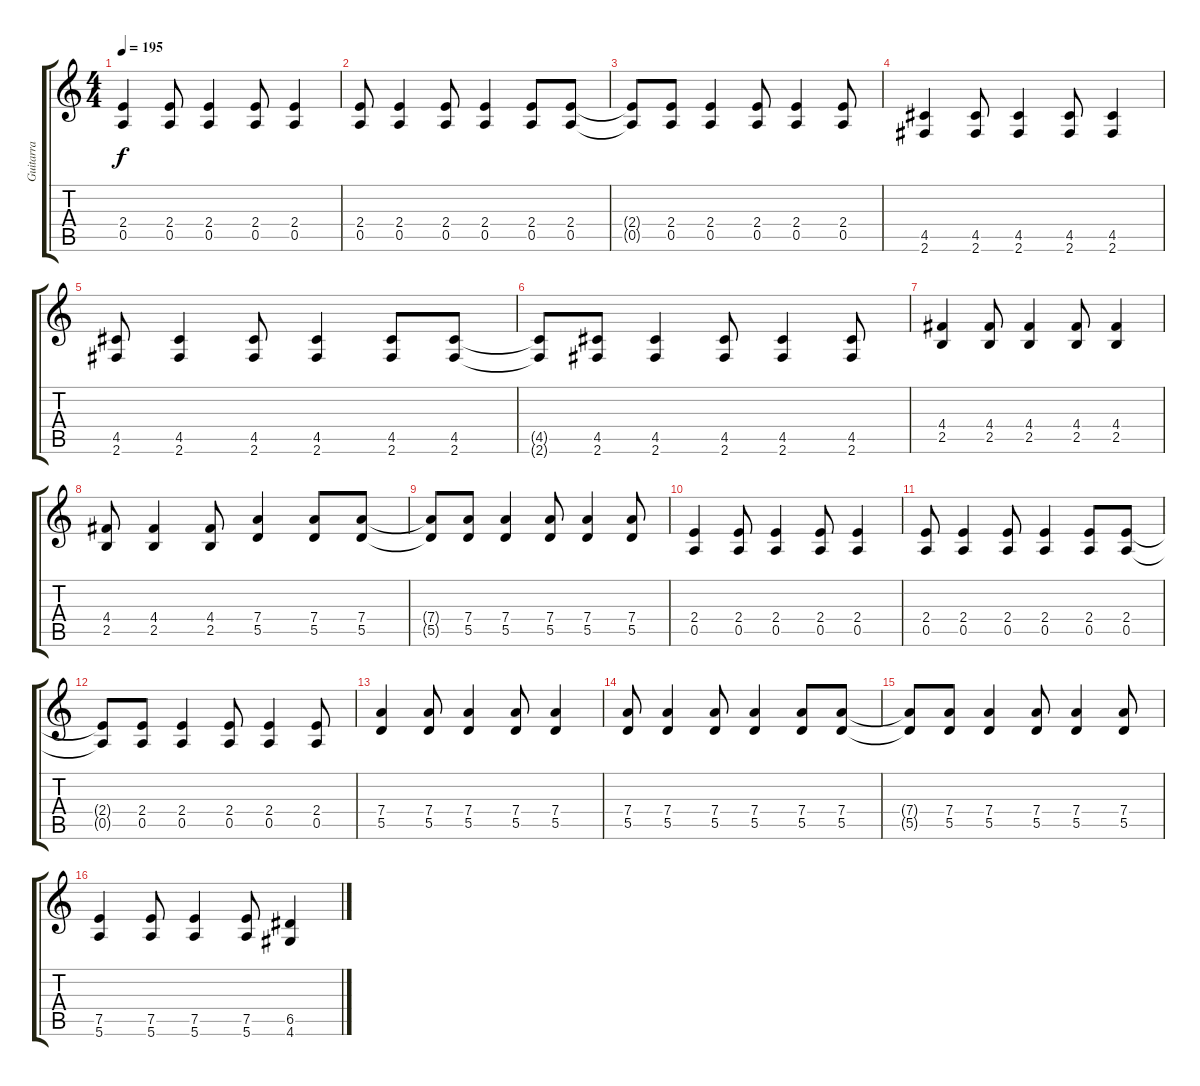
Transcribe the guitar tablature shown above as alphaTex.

\track ("Guitarra" "Guitarra") {instrument distortionguitar}
\staff {score tabs}
\tuning (E4 B3 G3 D3 A2 E2) {hide}
\ts (4 4)
\tempo 195
\clef g2
\ks c
(2.4 0.5).4{dy f} (2.4 0.5).8 (2.4 0.5).4 (2.4 0.5).8 (2.4 0.5).4 |
(2.4 0.5).8 (2.4 0.5).4 (2.4 0.5).8 (2.4 0.5).4 (2.4 0.5).8 (2.4 0.5).8 |
(2.4{t} 0.5{t}).8 (2.4 0.5).8 (2.4 0.5).4 (2.4 0.5).8 (2.4 0.5).4 (2.4 0.5).8 |
(4.5 2.6).4 (4.5 2.6).8 (4.5 2.6).4 (4.5 2.6).8 (4.5 2.6).4 |
(4.5 2.6).8 (4.5 2.6).4 (4.5 2.6).8 (4.5 2.6).4 (4.5 2.6).8 (4.5 2.6).8 |
(4.5{t} 2.6{t}).8 (4.5 2.6).8 (4.5 2.6).4 (4.5 2.6).8 (4.5 2.6).4 (4.5 2.6).8 |
(4.4 2.5).4 (4.4 2.5).8 (4.4 2.5).4 (4.4 2.5).8 (4.4 2.5).4 |
(4.4 2.5).8 (4.4 2.5).4 (4.4 2.5).8 (7.4 5.5).4 (7.4 5.5).8 (7.4 5.5).8 |
(7.4{t} 5.5{t}).8 (7.4 5.5).8 (7.4 5.5).4 (7.4 5.5).8 (7.4 5.5).4 (7.4 5.5).8 |
(2.4 0.5).4 (2.4 0.5).8 (2.4 0.5).4 (2.4 0.5).8 (2.4 0.5).4 |
(2.4 0.5).8 (2.4 0.5).4 (2.4 0.5).8 (2.4 0.5).4 (2.4 0.5).8 (2.4 0.5).8 |
(2.4{t} 0.5{t}).8 (2.4 0.5).8 (2.4 0.5).4 (2.4 0.5).8 (2.4 0.5).4 (2.4 0.5).8 |
(7.4 5.5).4 (7.4 5.5).8 (7.4 5.5).4 (7.4 5.5).8 (7.4 5.5).4 |
(7.4 5.5).8 (7.4 5.5).4 (7.4 5.5).8 (7.4 5.5).4 (7.4 5.5).8 (7.4 5.5).8 |
(7.4{t} 5.5{t}).8 (7.4 5.5).8 (7.4 5.5).4 (7.4 5.5).8 (7.4 5.5).4 (7.4 5.5).8 |
(7.5 5.6).4 (7.5 5.6).8 (7.5 5.6).4 (7.5 5.6).8 (6.5 4.6).4
